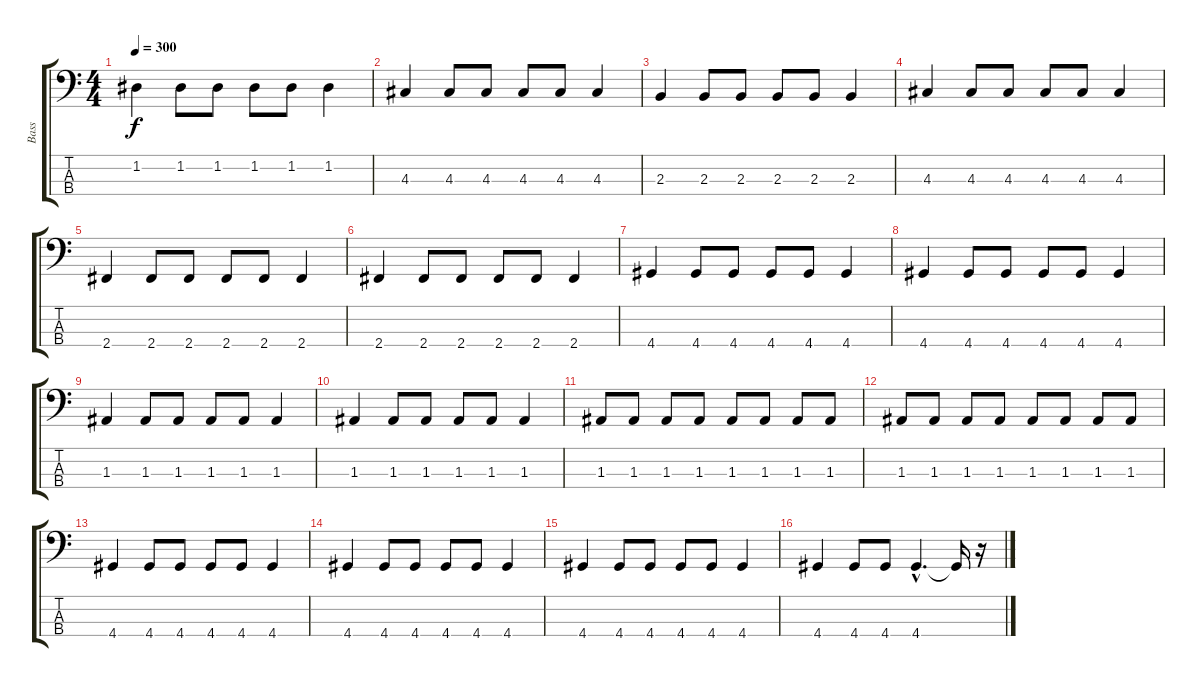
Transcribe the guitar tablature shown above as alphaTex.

\track ("Bass" "Bass") {instrument electricbasspick}
\staff {score tabs}
\tuning (G2 D2 A1 E1) {hide}
\ts (4 4)
\tempo 300
\clef f4
\ks c
1.2.4{dy f} 1.2.8 1.2.8 1.2.8 1.2.8 1.2.4 |
4.3.4 4.3.8 4.3.8 4.3.8 4.3.8 4.3.4 |
2.3.4 2.3.8 2.3.8 2.3.8 2.3.8 2.3.4 |
4.3.4 4.3.8 4.3.8 4.3.8 4.3.8 4.3.4 |
2.4.4 2.4.8 2.4.8 2.4.8 2.4.8 2.4.4 |
2.4.4 2.4.8 2.4.8 2.4.8 2.4.8 2.4.4 |
4.4.4 4.4.8 4.4.8 4.4.8 4.4.8 4.4.4 |
4.4.4 4.4.8 4.4.8 4.4.8 4.4.8 4.4.4 |
1.3.4 1.3.8 1.3.8 1.3.8 1.3.8 1.3.4 |
1.3.4 1.3.8 1.3.8 1.3.8 1.3.8 1.3.4 |
1.3.8 1.3.8 1.3.8 1.3.8 1.3.8 1.3.8 1.3.8 1.3.8 |
1.3.8 1.3.8 1.3.8 1.3.8 1.3.8 1.3.8 1.3.8 1.3.8 |
4.4.4 4.4.8 4.4.8 4.4.8 4.4.8 4.4.4 |
4.4.4 4.4.8 4.4.8 4.4.8 4.4.8 4.4.4 |
4.4.4 4.4.8 4.4.8 4.4.8 4.4.8 4.4.4 |
4.4.4 4.4.8 4.4.8 4.4{hac}.4{d} 4.4{t}.16 r.16
